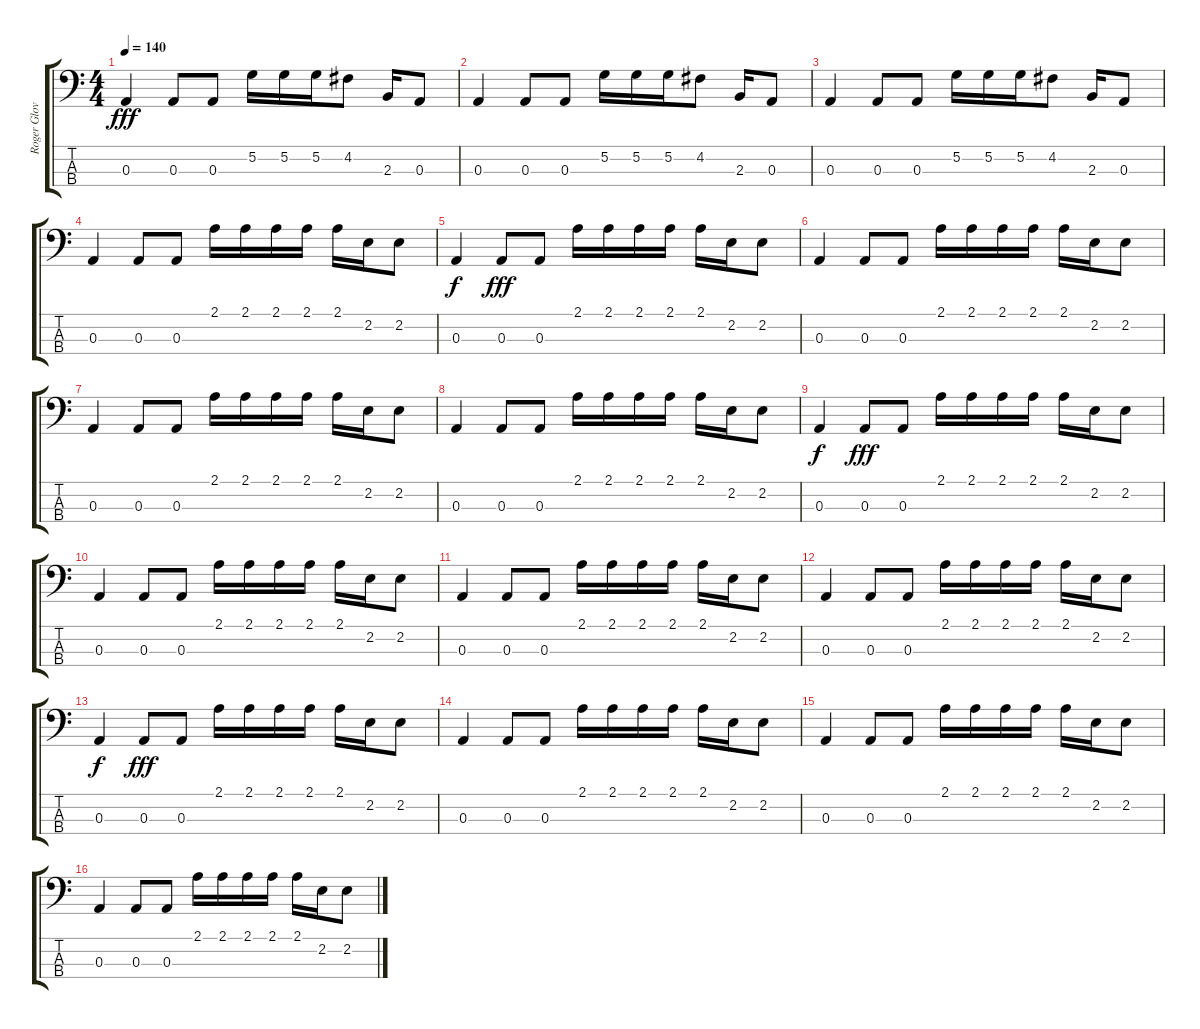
\track ("Roger Glover" "Roger Glov") {instrument electricbasspick}
\staff {score tabs}
\tuning (G2 D2 A1 E1) {hide}
\ts (4 4)
\tempo 140
\clef f4
\ks c
0.3.4{dy fff} 0.3.8 0.3.8 5.2.16 5.2.16 5.2.16 4.2.8 2.3.16 0.3.8 |
0.3.4 0.3.8 0.3.8 5.2.16 5.2.16 5.2.16 4.2.8 2.3.16 0.3.8 |
0.3.4 0.3.8 0.3.8 5.2.16 5.2.16 5.2.16 4.2.8 2.3.16 0.3.8 |
0.3.4 0.3.8 0.3.8 2.1.16 2.1.16 2.1.16 2.1.16 2.1.16 2.2.16 2.2.8 |
0.3.4{dy f} 0.3.8{dy fff} 0.3.8 2.1.16 2.1.16 2.1.16 2.1.16 2.1.16 2.2.16 2.2.8 |
0.3.4 0.3.8 0.3.8 2.1.16 2.1.16 2.1.16 2.1.16 2.1.16 2.2.16 2.2.8 |
0.3.4 0.3.8 0.3.8 2.1.16 2.1.16 2.1.16 2.1.16 2.1.16 2.2.16 2.2.8 |
0.3.4 0.3.8 0.3.8 2.1.16 2.1.16 2.1.16 2.1.16 2.1.16 2.2.16 2.2.8 |
0.3.4{dy f} 0.3.8{dy fff} 0.3.8 2.1.16 2.1.16 2.1.16 2.1.16 2.1.16 2.2.16 2.2.8 |
0.3.4 0.3.8 0.3.8 2.1.16 2.1.16 2.1.16 2.1.16 2.1.16 2.2.16 2.2.8 |
0.3.4 0.3.8 0.3.8 2.1.16 2.1.16 2.1.16 2.1.16 2.1.16 2.2.16 2.2.8 |
0.3.4 0.3.8 0.3.8 2.1.16 2.1.16 2.1.16 2.1.16 2.1.16 2.2.16 2.2.8 |
0.3.4{dy f} 0.3.8{dy fff} 0.3.8 2.1.16 2.1.16 2.1.16 2.1.16 2.1.16 2.2.16 2.2.8 |
0.3.4 0.3.8 0.3.8 2.1.16 2.1.16 2.1.16 2.1.16 2.1.16 2.2.16 2.2.8 |
0.3.4 0.3.8 0.3.8 2.1.16 2.1.16 2.1.16 2.1.16 2.1.16 2.2.16 2.2.8 |
0.3.4 0.3.8 0.3.8 2.1.16 2.1.16 2.1.16 2.1.16 2.1.16 2.2.16 2.2.8
